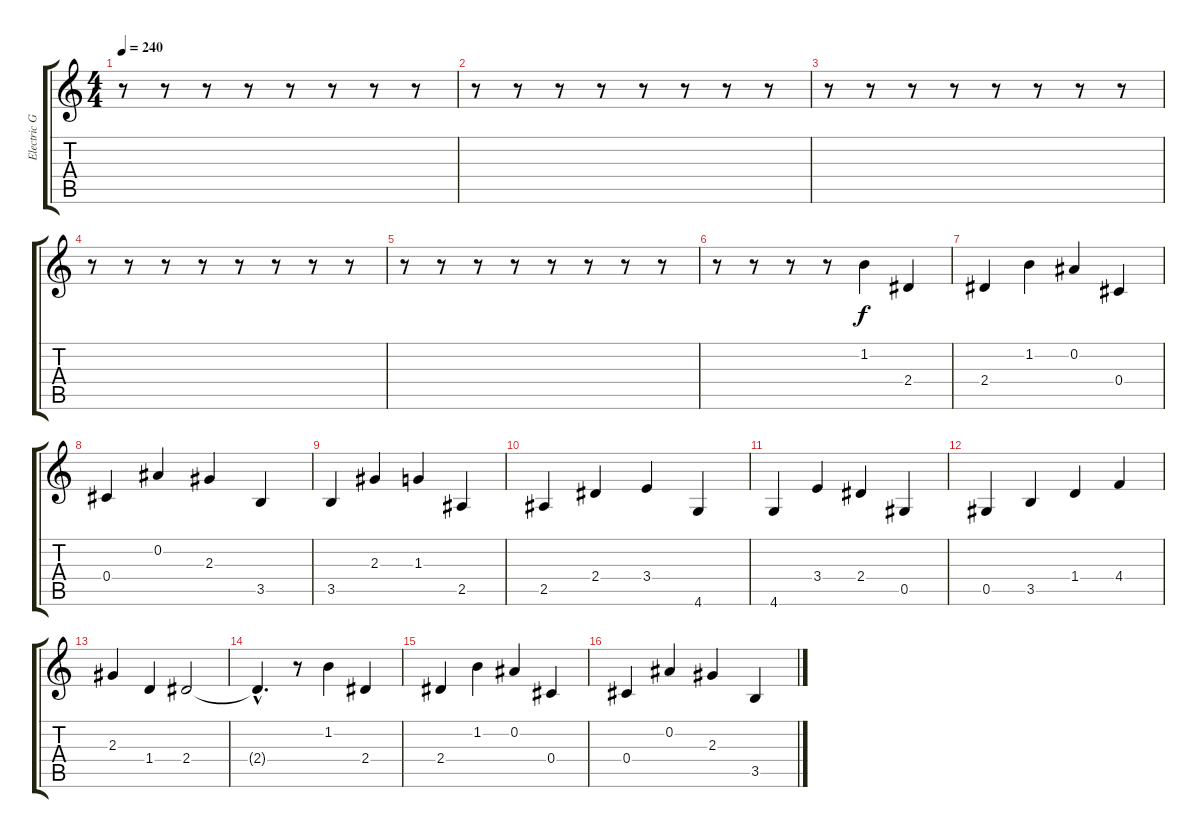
\track ("Electric Guitar 2" "Electric G") {instrument distortionguitar}
\staff {score tabs}
\tuning (Eb4 Bb3 Gb3 Db3 Ab2 Eb2) {hide}
\ts (4 4)
\tempo 240
\clef g2
\ks c
r.8{dy f} r.8 r.8 r.8 r.8 r.8 r.8 r.8 |
r.8 r.8 r.8 r.8 r.8 r.8 r.8 r.8 |
r.8 r.8 r.8 r.8 r.8 r.8 r.8 r.8 |
r.8 r.8 r.8 r.8 r.8 r.8 r.8 r.8 |
r.8 r.8 r.8 r.8 r.8 r.8 r.8 r.8 |
r.8 r.8 r.8 r.8 1.2.4 2.4.4 |
2.4.4 1.2.4 0.2.4 0.4.4 |
0.4.4 0.2.4 2.3.4 3.5.4 |
3.5.4 2.3.4 1.3.4 2.5.4 |
2.5.4 2.4.4 3.4.4 4.6.4 |
4.6.4 3.4.4 2.4.4 0.5.4 |
0.5.4 3.5.4 1.4.4 4.4.4 |
2.3.4 1.4.4 2.4.2 |
2.4{hac t}.4{d} r.8 1.2.4 2.4.4 |
2.4.4 1.2.4 0.2.4 0.4.4 |
0.4.4 0.2.4 2.3.4 3.5.4
